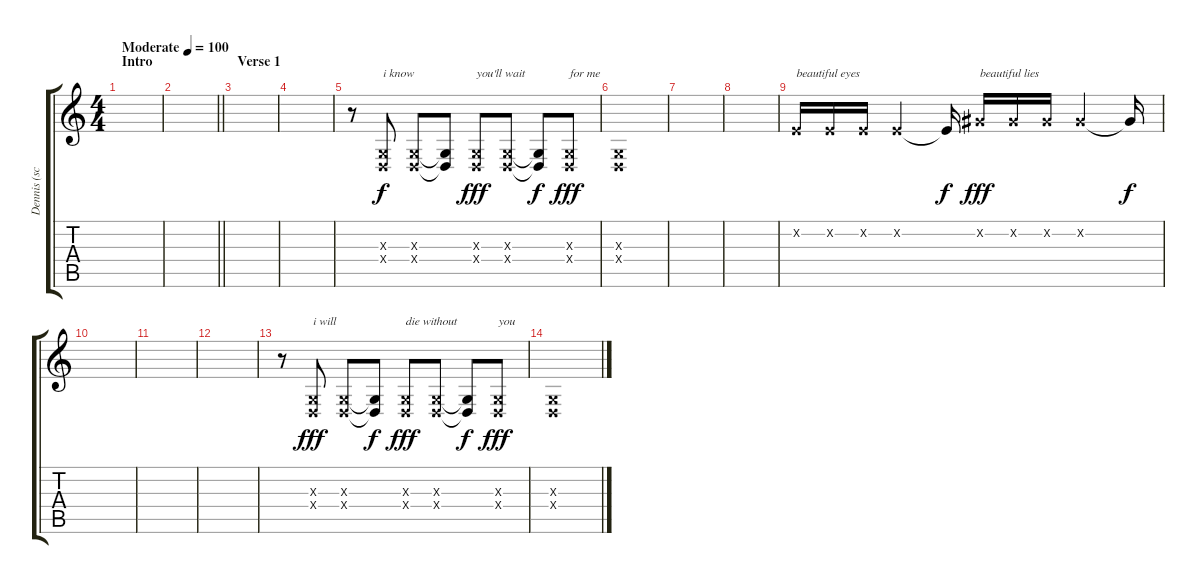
\track ("Dennis (screaming vocals)" "Dennis (sc") {instrument gunshot}
\staff {score tabs}
\tuning (E4 B3 G3 D3 A2 E2) {hide}
\ts (4 4)
\section ("" "Intro")
\tempo (100 "Moderate")
\clef g2
\ks c
|
\barLineRight lightlight
|
\section ("" "Verse 1")
|
|
r.8 (0.3{x} 0.4{x}).8{txt "i know"} (0.3{x} 0.4{x}).8 (0.3{t} 0.4{t}).8{dy f} (0.3{x} 0.4{x}).8{txt "you'll wait" dy fff} (0.3{x} 0.4{x}).8 (0.3{t} 0.4{t}).8{dy f} (0.3{x} 0.4{x}).8{txt "for me" dy fff} |
(0.3{x} 0.4{x}).1 |
|
|
5.2{x}.16{txt "beautiful eyes"} 5.2{x}.16 5.2{x}.16 5.2{x}.4 5.2{t}.16{dy f} 9.2{x}.16{txt "beautiful lies" dy fff} 9.2{x}.16 9.2{x}.16 9.2{x}.4 9.2{t}.16{dy f} |
|
|
|
r.8 (0.3{x} 0.4{x}).8{txt "i will" dy fff} (0.3{x} 0.4{x}).8 (0.3{t} 0.4{t}).8{dy f} (0.3{x} 0.4{x}).8{txt "die without" dy fff} (0.3{x} 0.4{x}).8 (0.3{t} 0.4{t}).8{dy f} (0.3{x} 0.4{x}).8{txt "you" dy fff} |
(0.3{x} 0.4{x}).1
